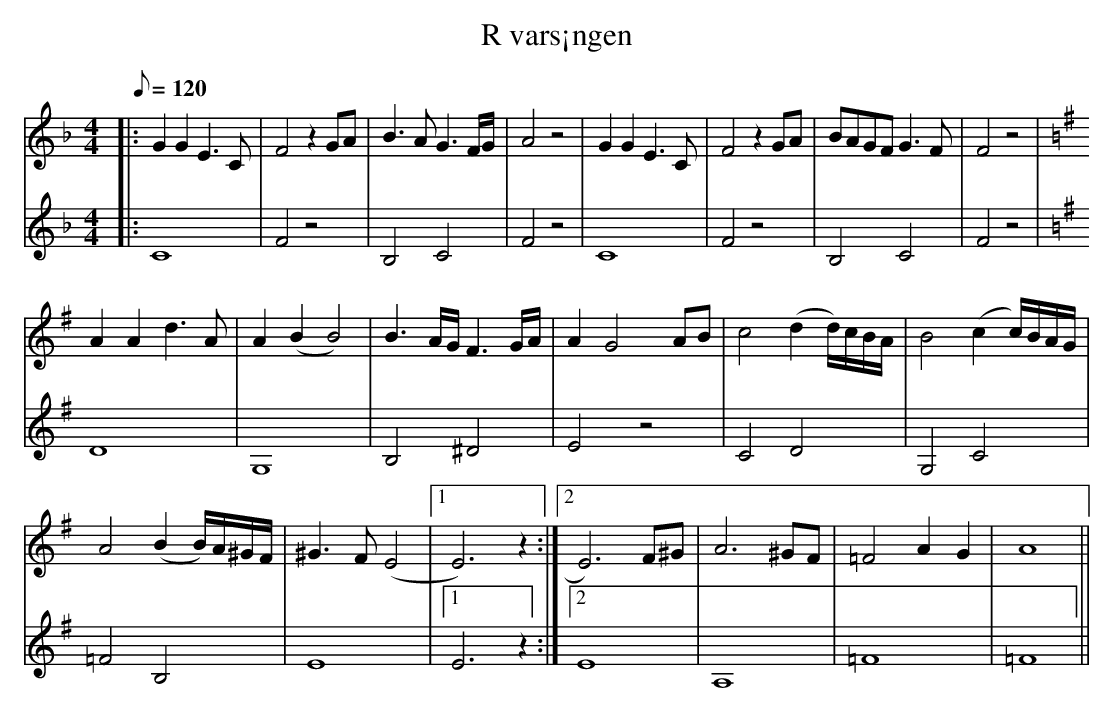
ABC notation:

X:1
T: R vars¡ngen
K: F
M: 4/4
L: 1/8
Q: 120
V: 1
|: G2G2E3C | F4z2GA | B3AG3F/G/ | A4z4 | G2G2E3C | F4z2GA | BAGF G3F | F4z4 |
K: G
A2A2d3A | A2(B2B4) | B3A/G/F3G/A/ | A2G4 AB | c4(d2d/)c/B/A/ | B4(c2c/)B/A/G/ |
A4(B2B/)A/^G/F/ | ^G3F(E4 |1 E6)z2 :|2 E6)F^G | A6^GF | =F4A2G2 | A8 ||
V: 3
|: C8 | F4z4 | B,4C4 | F4z4 | C8 | F4z4 | B,4C4 | F4z4 |
K: G
D8 | G,8 | B,4^D4 | E4z4 | C4D4 | G,4C4 |
=F4B,4 | E8 |1 E6z2 :|2 E8 | A,8 | =F8 | =F8 ||
